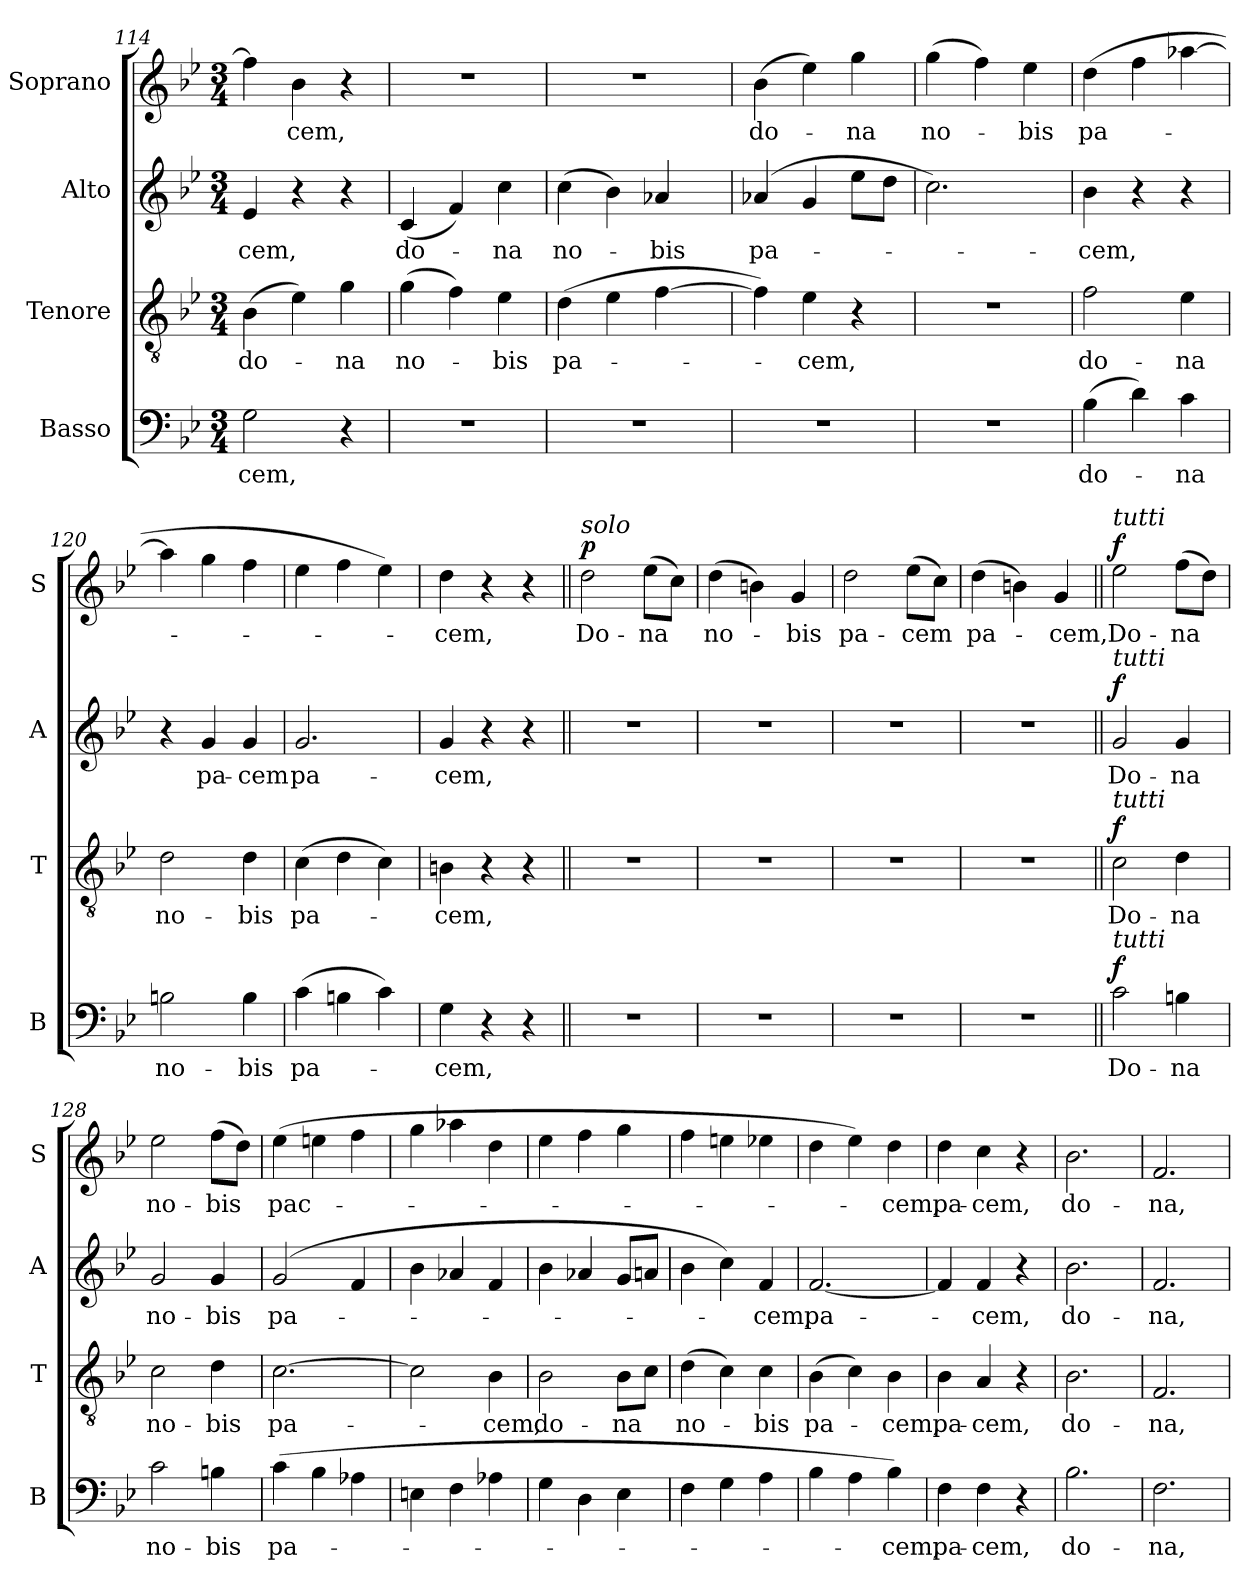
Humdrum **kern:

**kern	**text	**dynam	**kern	**text	**dynam	**kern	**text	**dynam	**kern	**text	**dynam
*part4	*part4	*part4	*part3	*part3	*part3	*part2	*part2	*part2	*part1	*part1	*part1
*staff4	*staff4	*staff4	*staff3	*staff3	*staff3	*staff2	*staff2	*staff2	*staff1	*staff1	*staff1
*I"Basso	*	*	*I"Tenore	*	*	*I"Alto	*	*	*I"Soprano	*	*
*I'B	*	*	*I'T	*	*	*I'A	*	*	*I'S	*	*
!!LO:PB:g=z
*clefF4	*	*	*clefGv2	*	*	*clefG2	*	*	*clefG2	*	*
*k[b-e-]	*	*	*k[b-e-]	*	*	*k[b-e-]	*	*	*k[b-e-]	*	*
*B-:	*	*	*B-:	*	*	*B-:	*	*	*B-:	*	*
*M3/4	*	*	*M3/4	*	*	*M3/4	*	*	*M3/4	*	*
=114	=114	=114	=114	=114	=114	=114	=114	=114	=114	=114	=114
2G\	-cem,	.	(>4B-\	do-	.	4e-/	-cem,	.	4ff\]	.	.
.	.	.	4e-\)	.	.	4r	.	.	4b-\	-cem,	.
4r	.	.	4g\	-na	.	4r	.	.	4r	.	.
=115	=115	=115	=115	=115	=115	=115	=115	=115	=115	=115	=115
2.r	.	.	(>4g\	no-	.	(<4c/	do-	.	2.r	.	.
.	.	.	4f\)	.	.	4f/)	.	.	.	.	.
.	.	.	4e-\	-bis	.	4cc\	-na	.	.	.	.
=116	=116	=116	=116	=116	=116	=116	=116	=116	=116	=116	=116
2.r	.	.	(>4d\	pa-	.	(>4cc\	no-	.	2.r	.	.
.	.	.	4e-\	.	.	4b-\)	.	.	.	.	.
.	.	.	[>4f\	.	.	4a-X/	-bis	.	.	.	.
=117	=117	=117	=117	=117	=117	=117	=117	=117	=117	=117	=117
2.r	.	.	4f\])	.	.	(>4a-X/	pa-	.	(>4b-\	do-	.
.	.	.	4e-\	-cem,	.	4g/	.	.	4ee-\)	.	.
.	.	.	4r	.	.	8ee-\L	.	.	4gg\	-na	.
.	.	.	.	.	.	8dd\J	.	.	.	.	.
=118	=118	=118	=118	=118	=118	=118	=118	=118	=118	=118	=118
2.r	.	.	2.r	.	.	2.cc\)	.	.	(>4gg\	no-	.
.	.	.	.	.	.	.	.	.	4ff\)	.	.
.	.	.	.	.	.	.	.	.	4ee-\	-bis	.
=119	=119	=119	=119	=119	=119	=119	=119	=119	=119	=119	=119
(>4B-\	do-	.	2f\	do-	.	4b-\	-cem,	.	(>4dd\	pa-	.
4d\)	.	.	.	.	.	4r	.	.	4ff\	.	.
4c\	-na	.	4e-\	-na	.	4r	.	.	[>4aa-X\	.	.
=120	=120	=120	=120	=120	=120	=120	=120	=120	=120	=120	=120
2Bn\	no-	.	2d\	no-	.	4r	.	.	4aa-\]	.	.
.	.	.	.	.	.	4g/	pa-	.	4gg\	.	.
4B\	-bis	.	4d\	-bis	.	4g/	-cem	.	4ff\	.	.
=121	=121	=121	=121	=121	=121	=121	=121	=121	=121	=121	=121
(>4c\	pa-	.	(>4c\	pa-	.	2.g/	pa-	.	4ee-\	.	.
4Bn\	.	.	4d\	.	.	.	.	.	4ff\	.	.
4c\)	.	.	4c\)	.	.	.	.	.	4ee-\)	.	.
!!LO:LB:g=z
=122	=122	=122	=122	=122	=122	=122	=122	=122	=122	=122	=122
4G\	-cem,	.	4Bn\	-cem,	.	4g/	-cem,	.	4dd\	-cem,	.
4r	.	.	4r	.	.	4r	.	.	4r	.	.
4r	.	.	4r	.	.	4r	.	.	4r	.	.
=123||	=123||	=123||	=123||	=123||	=123||	=123||	=123||	=123||	=123||	=123||	=123||
!	!	!	!	!	!	!	!	!	!LO:TX:a:i:t=solo	!	!
!	!	!	!	!	!	!	!	!	!	!	!LO:DY:a
2.r	.	.	2.r	.	.	2.r	.	.	2dd\	Do-	p
.	.	.	.	.	.	.	.	.	(>8ee-\L	-na	.
.	.	.	.	.	.	.	.	.	8cc\J)	.	.
=124	=124	=124	=124	=124	=124	=124	=124	=124	=124	=124	=124
2.r	.	.	2.r	.	.	2.r	.	.	(>4dd\	no-	.
.	.	.	.	.	.	.	.	.	4bn\)	.	.
.	.	.	.	.	.	.	.	.	4g/	-bis	.
=125	=125	=125	=125	=125	=125	=125	=125	=125	=125	=125	=125
2.r	.	.	2.r	.	.	2.r	.	.	2dd\	pa-	.
.	.	.	.	.	.	.	.	.	(>8ee-\L	-cem	.
.	.	.	.	.	.	.	.	.	8cc\J)	.	.
=126	=126	=126	=126	=126	=126	=126	=126	=126	=126	=126	=126
2.r	.	.	2.r	.	.	2.r	.	.	(>4dd\	pa-	.
.	.	.	.	.	.	.	.	.	4bn\)	.	.
.	.	.	.	.	.	.	.	.	4g/	-cem,	.
=127||	=127||	=127||	=127||	=127||	=127||	=127||	=127||	=127||	=127||	=127||	=127||
!	!	!	!	!	!	!	!	!	!LO:TX:a:i:t=tutti	!	!
!	!	!	!	!	!	!LO:TX:a:i:t=tutti	!	!	!	!	!
!	!	!	!LO:TX:a:i:t=tutti	!	!	!	!	!	!	!	!
!LO:TX:a:i:t=tutti	!	!	!	!	!	!	!	!	!	!	!
!	!	!LO:DY:a	!	!	!LO:DY:a	!	!	!LO:DY:a	!	!	!LO:DY:a
2c\	Do-	f	2c\	Do-	f	2g/	Do-	f	2ee-\	Do-	f
4Bn\	-na	.	4d\	-na	.	4g/	-na	.	(>8ff\L	-na	.
.	.	.	.	.	.	.	.	.	8dd\J)	.	.
=128	=128	=128	=128	=128	=128	=128	=128	=128	=128	=128	=128
2c\	no-	.	2c\	no-	.	2g/	no-	.	2ee-\	no-	.
4Bn\	-bis	.	4d\	-bis	.	4g/	-bis	.	(>8ff\L	-bis	.
.	.	.	.	.	.	.	.	.	8dd\J)	.	.
=129	=129	=129	=129	=129	=129	=129	=129	=129	=129	=129	=129
(>4c\	pa-	.	[>2.c\	pa-	.	(>2g/	pa-	.	(>4ee-\	pac-	.
4B-\	.	.	.	.	.	.	.	.	4een\	.	.
4A-X\	.	.	.	.	.	4f/	.	.	4ff\	.	.
!!LO:LB:g=z
=130	=130	=130	=130	=130	=130	=130	=130	=130	=130	=130	=130
4En\	.	.	2c\]	.	.	4b-\	.	.	4gg\	.	.
4F\	.	.	.	.	.	4a-X/	.	.	4aa-X\	.	.
4A-X\	.	.	4B-\	-cem,	.	4f/	.	.	4dd\	.	.
=131	=131	=131	=131	=131	=131	=131	=131	=131	=131	=131	=131
4G\	.	.	2B-\	do-	.	4b-\	.	.	4ee-\	.	.
4D\	.	.	.	.	.	4a-X/	.	.	4ff\	.	.
4E-\	.	.	8B-\L	-na	.	8g/L	.	.	4gg\	.	.
.	.	.	8c\J	.	.	8an/J	.	.	.	.	.
=132	=132	=132	=132	=132	=132	=132	=132	=132	=132	=132	=132
4F\	.	.	(>4d\	no-	.	4b-\	.	.	4ff\	.	.
4G\	.	.	4c\)	.	.	4cc\)	.	.	4een\	.	.
4A\	.	.	4c\	-bis	.	4f/	-cem,	.	4ee-X\	.	.
=133	=133	=133	=133	=133	=133	=133	=133	=133	=133	=133	=133
4B-\	.	.	(>4B-\	pa-	.	[<2.f/	pa-	.	4dd\	.	.
4A\	.	.	4c\)	.	.	.	.	.	4ee-\)	.	.
4B-\)	-cem,	.	4B-\	-cem,	.	.	.	.	4dd\	-cem,	.
=134	=134	=134	=134	=134	=134	=134	=134	=134	=134	=134	=134
4F\	pa-	.	4B-\	pa-	.	4f/]	.	.	4dd\	pa-	.
4F\	-cem,	.	4A/	-cem,	.	4f/	-cem,	.	4cc\	-cem,	.
4r	.	.	4r	.	.	4r	.	.	4r	.	.
=135	=135	=135	=135	=135	=135	=135	=135	=135	=135	=135	=135
2.B-\	do-	.	2.B-\	do-	.	2.b-\	do-	.	2.b-\	do-	.
=136	=136	=136	=136	=136	=136	=136	=136	=136	=136	=136	=136
2.F\	-na,	.	2.F/	-na,	.	2.f/	-na,	.	2.f/	-na,	.
=	=	=	=	=	=	=	=	=	=	=	=
*-	*-	*-	*-	*-	*-	*-	*-	*-	*-	*-	*-
